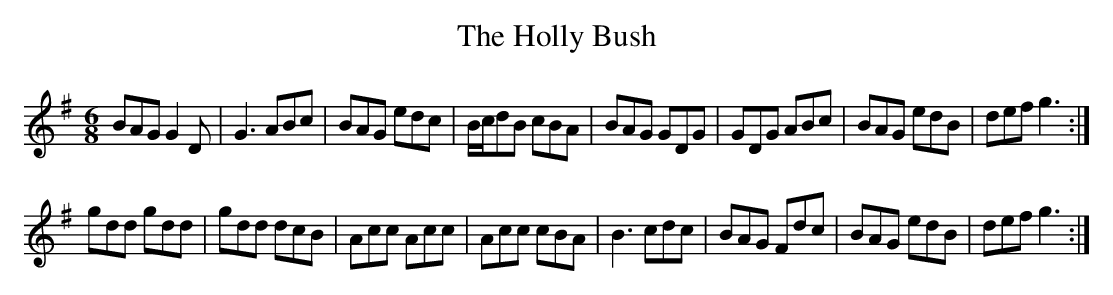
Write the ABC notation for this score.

X:1
T:Holly Bush, The
M:6/8
K:G
BAG G2D|G3 ABc|BAG edc|B/c/dB cBA|BAG GDG|GDG ABc|BAG edB|def g3:|
gdd gdd|gdd dcB|Acc Acc|Acc cBA|B3 cdc|BAG Fdc|BAG edB|def g3:|
